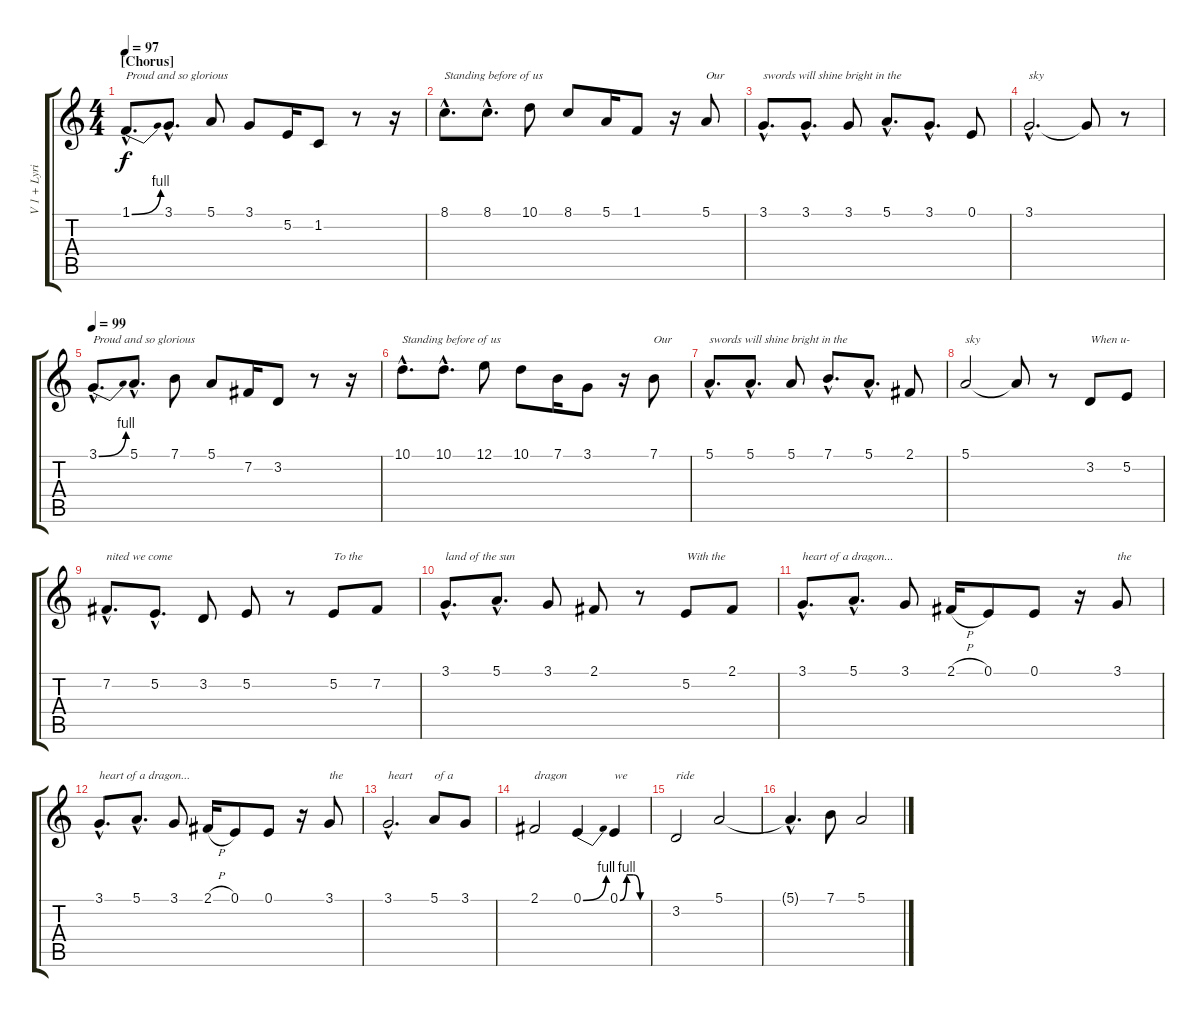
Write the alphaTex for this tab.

\track ("V 1 + Lyrics" "V 1 + Lyri") {instrument frenchhorn}
\staff {score tabs}
\tuning (E4 B3 G3 D3 A2 E2) {hide}
\ts (4 4)
\section ("" "[Chorus]")
\tempo 97
\clef g2
\ks c
1.1{be (bend 0 0 60 4) hac}.8{d txt "Proud and so glorious" dy f} 3.1{hac}.8{d} 5.1.8 3.1.8 5.2.16 1.2.8 r.8 r.16 |
8.1{hac}.8{d txt "Standing before of us"} 8.1{hac}.8{d} 10.1.8 8.1.8 5.1.16 1.1.8 r.16 5.1.8{txt "Our"} |
3.1{hac}.8{d txt "swords will shine bright in the"} 3.1{hac}.8{d} 3.1.8 5.1{hac}.8{d} 3.1{hac}.8{d} 0.1.8 |
3.1{hac}.2{d txt "sky"} 3.1{t}.8 r.8 |
\section ("" "")
\tempo 99
3.1{be (bend 0 0 60 4) hac}.8{d txt "Proud and so glorious"} 5.1{hac}.8{d} 7.1.8 5.1.8 7.2.16 3.2.8 r.8 r.16 |
10.1{hac}.8{d txt "Standing before of us"} 10.1{hac}.8{d} 12.1.8 10.1.8 7.1.16 3.1.8 r.16 7.1.8{txt "Our"} |
5.1{hac}.8{d txt "swords will shine bright in the"} 5.1{hac}.8{d} 5.1.8 7.1{hac}.8{d} 5.1{hac}.8{d} 2.1.8 |
5.1.2{txt "sky"} 5.1{t}.8 r.8 3.2.8{txt "When u-"} 5.2.8 |
7.2{hac}.8{d txt "nited we come"} 5.2{hac}.8{d} 3.2.8 5.2.8 r.8 5.2.8{txt "To the"} 7.2.8 |
3.1{hac}.8{d txt "land of the sun"} 5.1{hac}.8{d} 3.1.8 2.1.8 r.8 5.2.8{txt "With the"} 2.1.8 |
3.1{hac}.8{d txt "heart of a dragon..."} 5.1{hac}.8{d} 3.1.8 2.1{h}.16 0.1.8 0.1.8 r.16 3.1.8{txt "the"} |
3.1{hac}.8{d txt "heart of a dragon..."} 5.1{hac}.8{d} 3.1.8 2.1{h}.16 0.1.8 0.1.8 r.16 3.1.8{txt "the"} |
3.1{hac}.2{d txt "heart"} 5.1.8{txt "of a"} 3.1.8 |
2.1.2{txt "dragon"} 0.1{be (bend 0 0 60 4)}.4 0.1{be (custom 0 0 15 4 30 4 45 0 60 0)}.4{txt "we"} |
\section ("" "")
3.2.2{txt "ride"} 5.1.2 |
5.1{hac t}.4{d} 7.1.8 5.1.2
